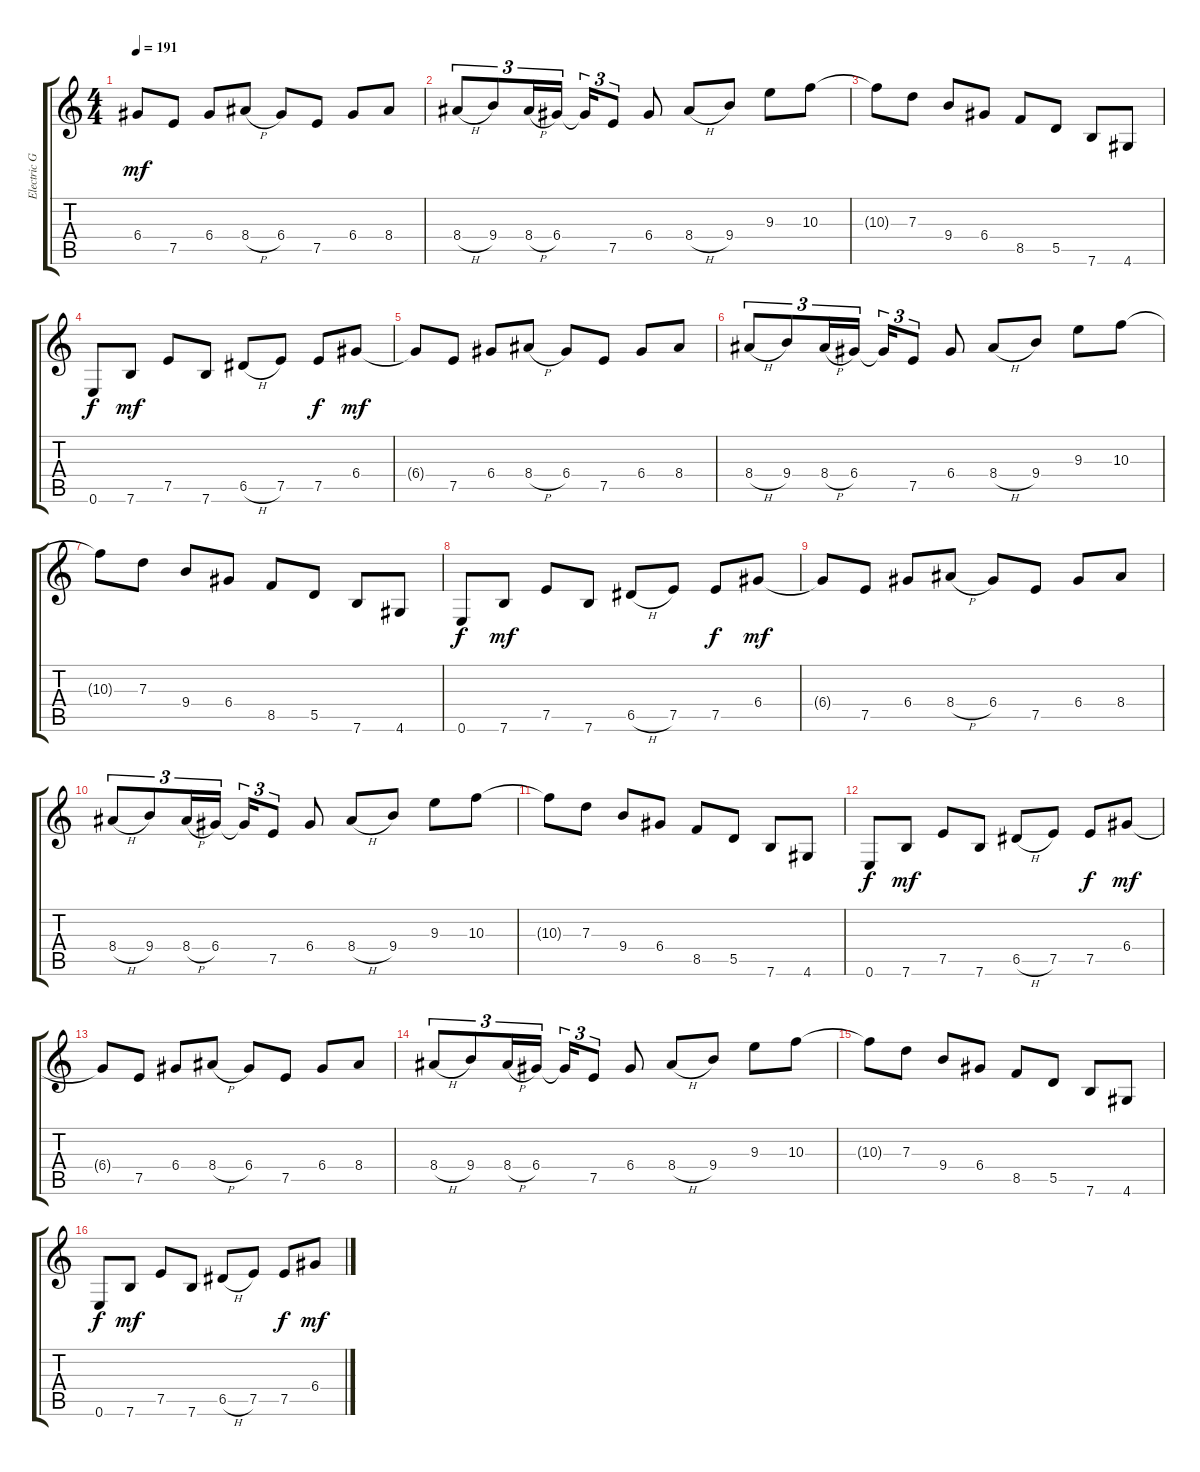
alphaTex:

\track ("Electric Guitar Right" "Electric G") {instrument distortionguitar}
\staff {score tabs}
\tuning (E4 B3 G3 D3 A2 E2) {hide}
\ts (4 4)
\tempo 191
\clef g2
\ks c
6.4{t}.8{dy mf} 7.5.8 6.4.8 8.4{h}.8 6.4.8 7.5.8 6.4.8 8.4.8 |
8.4{h}.8{tu (3 2)} 9.4.8{tu (3 2)} 8.4{h}.16{tu (3 2)} 6.4.16{tu (3 2)} 6.4{t}.16{tu (3 2)} 7.5.8{tu (3 2)} 6.4.8 8.4{h}.8 9.4.8 9.3.8 10.3.8 |
10.3{t}.8 7.3.8 9.4.8 6.4.8 8.5.8 5.5.8 7.6.8 4.6.8 |
0.6.8{dy f} 7.6.8{dy mf} 7.5.8 7.6.8 6.5{h}.8 7.5.8 7.5.8{dy f} 6.4.8{dy mf} |
6.4{t}.8 7.5.8 6.4.8 8.4{h}.8 6.4.8 7.5.8 6.4.8 8.4.8 |
8.4{h}.8{tu (3 2)} 9.4.8{tu (3 2)} 8.4{h}.16{tu (3 2)} 6.4.16{tu (3 2)} 6.4{t}.16{tu (3 2)} 7.5.8{tu (3 2)} 6.4.8 8.4{h}.8 9.4.8 9.3.8 10.3.8 |
10.3{t}.8 7.3.8 9.4.8 6.4.8 8.5.8 5.5.8 7.6.8 4.6.8 |
0.6.8{dy f} 7.6.8{dy mf} 7.5.8 7.6.8 6.5{h}.8 7.5.8 7.5.8{dy f} 6.4.8{dy mf} |
6.4{t}.8 7.5.8 6.4.8 8.4{h}.8 6.4.8 7.5.8 6.4.8 8.4.8 |
8.4{h}.8{tu (3 2)} 9.4.8{tu (3 2)} 8.4{h}.16{tu (3 2)} 6.4.16{tu (3 2)} 6.4{t}.16{tu (3 2)} 7.5.8{tu (3 2)} 6.4.8 8.4{h}.8 9.4.8 9.3.8 10.3.8 |
10.3{t}.8 7.3.8 9.4.8 6.4.8 8.5.8 5.5.8 7.6.8 4.6.8 |
0.6.8{dy f} 7.6.8{dy mf} 7.5.8 7.6.8 6.5{h}.8 7.5.8 7.5.8{dy f} 6.4.8{dy mf} |
6.4{t}.8 7.5.8 6.4.8 8.4{h}.8 6.4.8 7.5.8 6.4.8 8.4.8 |
8.4{h}.8{tu (3 2)} 9.4.8{tu (3 2)} 8.4{h}.16{tu (3 2)} 6.4.16{tu (3 2)} 6.4{t}.16{tu (3 2)} 7.5.8{tu (3 2)} 6.4.8 8.4{h}.8 9.4.8 9.3.8 10.3.8 |
10.3{t}.8 7.3.8 9.4.8 6.4.8 8.5.8 5.5.8 7.6.8 4.6.8 |
0.6.8{dy f} 7.6.8{dy mf} 7.5.8 7.6.8 6.5{h}.8 7.5.8 7.5.8{dy f} 6.4.8{dy mf}
